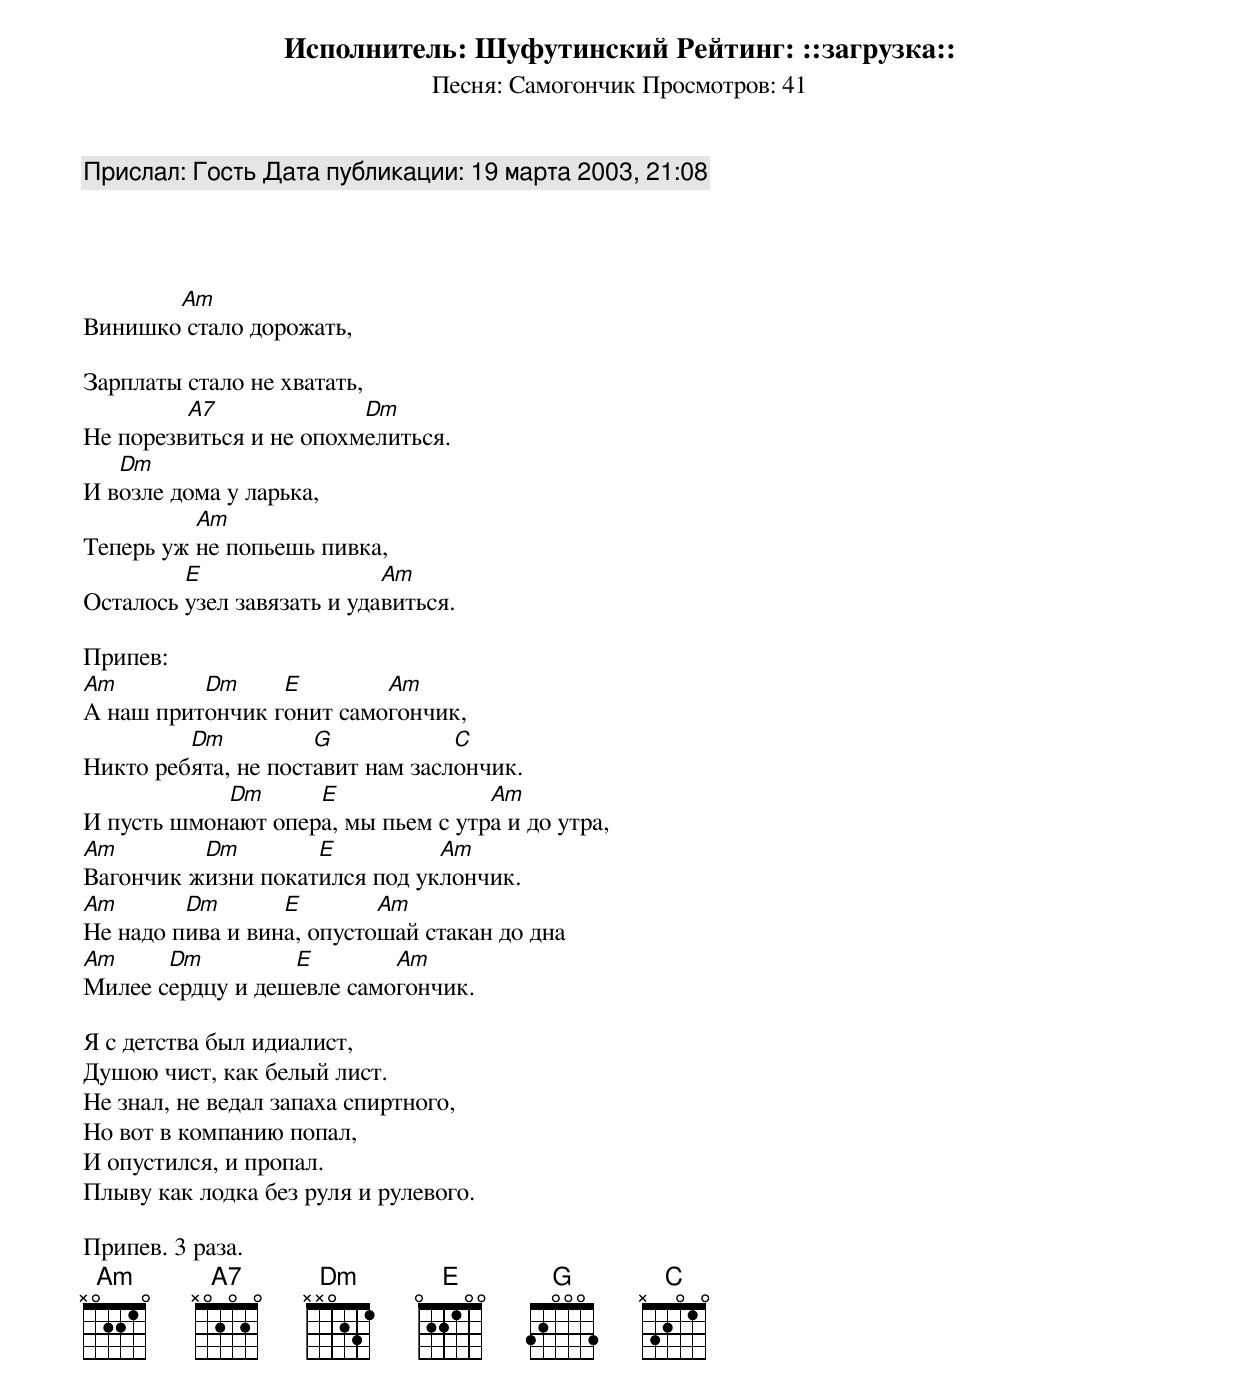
 Исполнитель: Шуфутинский Рейтинг: ::загрузка::
Песня: Самогончик Просмотров: 41
Прислал: Гость Дата публикации: 19 марта 2003, 21:08




       Am
Винишко стало дорожать,

Зарплаты стало не хватать,
         A7              Dm
Не порезвиться и не опохмелиться.
   Dm
И возле дома у ларька,
          Am
Теперь уж не попьешь пивка,
         E                  Am
Осталось узел завязать и удавиться.

Припев:
Am        Dm     E        Am
А наш притончик гонит самогончик,
         Dm          G            C
Никто ребята, не поставит нам заслончик.
            Dm      E               Am
И пусть шмонают опера, мы пьем с утра и до утра,
Am        Dm        E          Am
Вагончик жизни покатился под уклончик.
Am       Dm       E        Am
Не надо пива и вина, опустошай стакан до дна
Am     Dm         E        Am
Милее сердцу и дешевле самогончик.

Я с детства был идиалист,
Душою чист, как белый лист.
Не знал, не ведал запаха спиртного,
Но вот в компанию попал,
И опустился, и пропал.
Плыву как лодка без руля и рулевого.

Припев. 3 раза.
